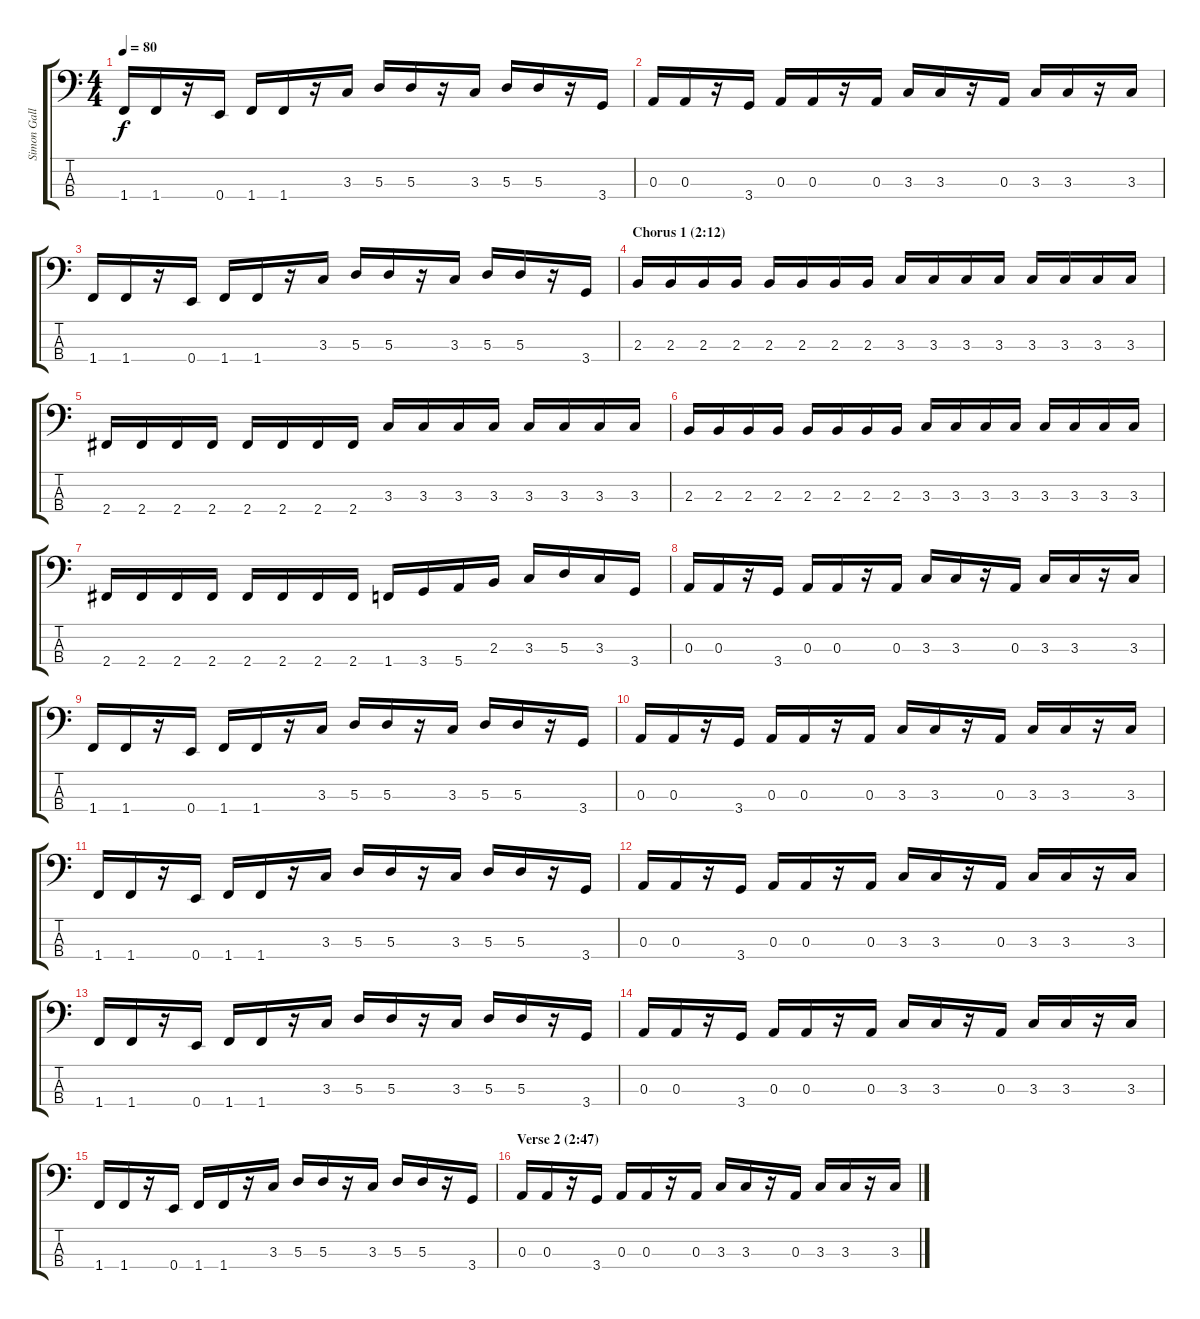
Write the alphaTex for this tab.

\track ("Simon Gallup (bass)" "Simon Gall") {instrument electricbasspick}
\staff {score tabs}
\tuning (G2 D2 A1 E1) {hide}
\ts (4 4)
\tempo 80
\clef f4
\ks c
1.4.16{dy f} 1.4.16 r.16 0.4.16 1.4.16 1.4.16 r.16 3.3.16 5.3.16 5.3.16 r.16 3.3.16 5.3.16 5.3.16 r.16 3.4.16 |
0.3.16 0.3.16 r.16 3.4.16 0.3.16 0.3.16 r.16 0.3.16 3.3.16 3.3.16 r.16 0.3.16 3.3.16 3.3.16 r.16 3.3.16 |
1.4.16 1.4.16 r.16 0.4.16 1.4.16 1.4.16 r.16 3.3.16 5.3.16 5.3.16 r.16 3.3.16 5.3.16 5.3.16 r.16 3.4.16 |
\section ("" "Chorus 1 (2:12)")
2.3.16 2.3.16 2.3.16 2.3.16 2.3.16 2.3.16 2.3.16 2.3.16 3.3.16 3.3.16 3.3.16 3.3.16 3.3.16 3.3.16 3.3.16 3.3.16 |
2.4.16 2.4.16 2.4.16 2.4.16 2.4.16 2.4.16 2.4.16 2.4.16 3.3.16 3.3.16 3.3.16 3.3.16 3.3.16 3.3.16 3.3.16 3.3.16 |
2.3.16 2.3.16 2.3.16 2.3.16 2.3.16 2.3.16 2.3.16 2.3.16 3.3.16 3.3.16 3.3.16 3.3.16 3.3.16 3.3.16 3.3.16 3.3.16 |
2.4.16 2.4.16 2.4.16 2.4.16 2.4.16 2.4.16 2.4.16 2.4.16 1.4.16 3.4.16 5.4.16 2.3.16 3.3.16 5.3.16 3.3.16 3.4.16 |
0.3.16 0.3.16 r.16 3.4.16 0.3.16 0.3.16 r.16 0.3.16 3.3.16 3.3.16 r.16 0.3.16 3.3.16 3.3.16 r.16 3.3.16 |
1.4.16 1.4.16 r.16 0.4.16 1.4.16 1.4.16 r.16 3.3.16 5.3.16 5.3.16 r.16 3.3.16 5.3.16 5.3.16 r.16 3.4.16 |
0.3.16 0.3.16 r.16 3.4.16 0.3.16 0.3.16 r.16 0.3.16 3.3.16 3.3.16 r.16 0.3.16 3.3.16 3.3.16 r.16 3.3.16 |
1.4.16 1.4.16 r.16 0.4.16 1.4.16 1.4.16 r.16 3.3.16 5.3.16 5.3.16 r.16 3.3.16 5.3.16 5.3.16 r.16 3.4.16 |
0.3.16 0.3.16 r.16 3.4.16 0.3.16 0.3.16 r.16 0.3.16 3.3.16 3.3.16 r.16 0.3.16 3.3.16 3.3.16 r.16 3.3.16 |
1.4.16 1.4.16 r.16 0.4.16 1.4.16 1.4.16 r.16 3.3.16 5.3.16 5.3.16 r.16 3.3.16 5.3.16 5.3.16 r.16 3.4.16 |
0.3.16 0.3.16 r.16 3.4.16 0.3.16 0.3.16 r.16 0.3.16 3.3.16 3.3.16 r.16 0.3.16 3.3.16 3.3.16 r.16 3.3.16 |
1.4.16 1.4.16 r.16 0.4.16 1.4.16 1.4.16 r.16 3.3.16 5.3.16 5.3.16 r.16 3.3.16 5.3.16 5.3.16 r.16 3.4.16 |
\section ("" "Verse 2 (2:47)")
0.3.16 0.3.16 r.16 3.4.16 0.3.16 0.3.16 r.16 0.3.16 3.3.16 3.3.16 r.16 0.3.16 3.3.16 3.3.16 r.16 3.3.16
